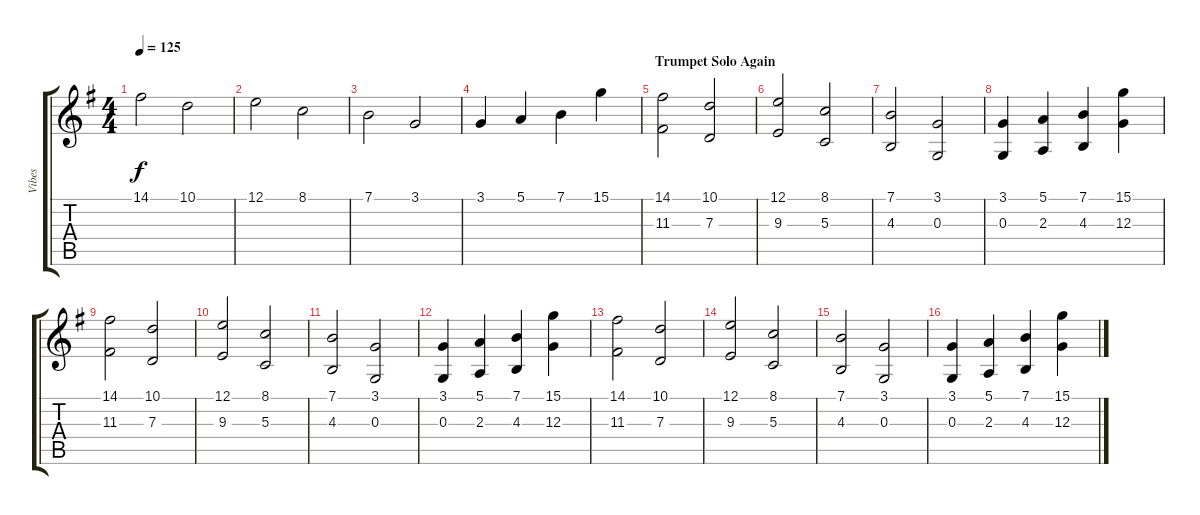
\track ("Vibes" "Vibes") {instrument vibraphone}
\staff {score tabs}
\tuning (E4 B3 G3 D3 A2 E2) {hide}
\ts (4 4)
\tempo 125
\clef g2
\ks g
14.1.2{dy f} 10.1.2 |
12.1.2 8.1.2 |
7.1.2 3.1.2 |
3.1.4 5.1.4 7.1.4 15.1.4 |
\section ("" "Trumpet Solo Again")
(14.1 11.3).2 (10.1 7.3).2 |
(12.1 9.3).2 (8.1 5.3).2 |
(7.1 4.3).2 (3.1 0.3).2 |
(3.1 0.3).4 (5.1 2.3).4 (7.1 4.3).4 (15.1 12.3).4 |
(14.1 11.3).2 (10.1 7.3).2 |
(12.1 9.3).2 (8.1 5.3).2 |
(7.1 4.3).2 (3.1 0.3).2 |
(3.1 0.3).4 (5.1 2.3).4 (7.1 4.3).4 (15.1 12.3).4 |
(14.1 11.3).2 (10.1 7.3).2 |
(12.1 9.3).2 (8.1 5.3).2 |
(7.1 4.3).2 (3.1 0.3).2 |
(3.1 0.3).4 (5.1 2.3).4 (7.1 4.3).4 (15.1 12.3).4
